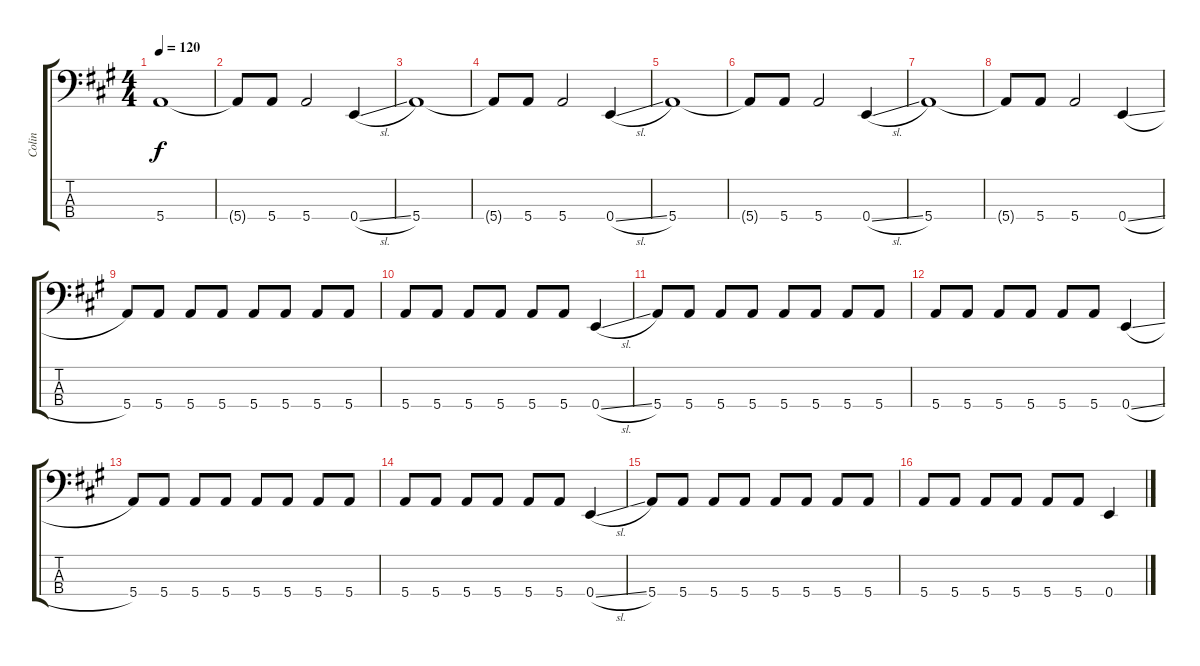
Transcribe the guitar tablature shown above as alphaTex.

\track ("Colin" "Colin") {instrument electricbassfinger}
\staff {score tabs}
\tuning (G2 D2 A1 E1) {hide}
\ts (4 4)
\tempo 120
\clef f4
\ks a
5.4.1{dy f} |
5.4{t}.8 5.4.8 5.4.2 0.4{sl}.4 |
5.4.1 |
5.4{t}.8 5.4.8 5.4.2 0.4{sl}.4 |
5.4.1 |
5.4{t}.8 5.4.8 5.4.2 0.4{sl}.4 |
5.4.1 |
5.4{t}.8 5.4.8 5.4.2 0.4{sl}.4 |
5.4.8 5.4.8 5.4.8 5.4.8 5.4.8 5.4.8 5.4.8 5.4.8 |
5.4.8 5.4.8 5.4.8 5.4.8 5.4.8 5.4.8 0.4{sl}.4 |
5.4.8 5.4.8 5.4.8 5.4.8 5.4.8 5.4.8 5.4.8 5.4.8 |
5.4.8 5.4.8 5.4.8 5.4.8 5.4.8 5.4.8 0.4{sl}.4 |
5.4.8 5.4.8 5.4.8 5.4.8 5.4.8 5.4.8 5.4.8 5.4.8 |
5.4.8 5.4.8 5.4.8 5.4.8 5.4.8 5.4.8 0.4{sl}.4 |
5.4.8 5.4.8 5.4.8 5.4.8 5.4.8 5.4.8 5.4.8 5.4.8 |
5.4.8 5.4.8 5.4.8 5.4.8 5.4.8 5.4.8 0.4.4
